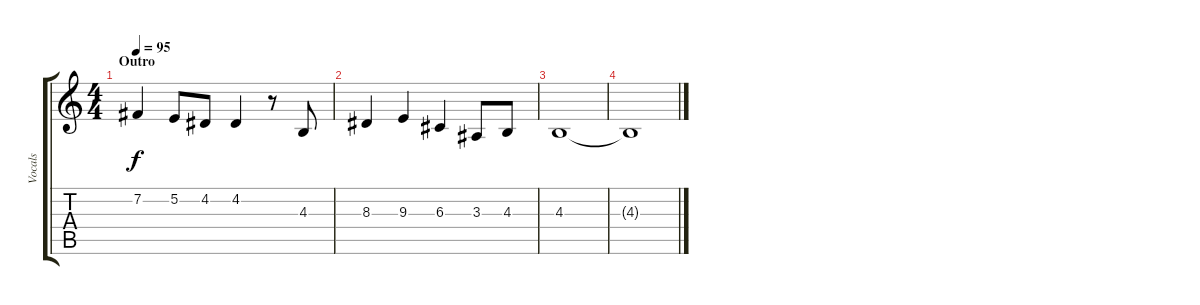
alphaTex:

\track ("Vocals" "Vocals") {instrument tenorsax}
\staff {score tabs}
\tuning (E4 B3 G3 D3 A2 E2) {hide}
\ts (4 4)
\section ("" "Outro")
\tempo 95
\clef g2
\ks c
7.2.4{dy f} 5.2.8 4.2.8 4.2.4 r.8 4.3.8 |
8.3.4 9.3.4 6.3.4 3.3.8 4.3.8 |
4.3.1 |
4.3{t}.1
